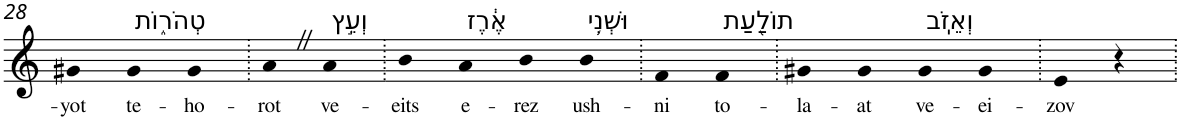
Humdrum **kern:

**kern	**text
*part1	*part1
*staff1	*staff1
*I"Piano	*
*I'Pno	*
!!LO:PB:g=z
*clefG2	*
*k[]	*
=28	=28
!	!LO:LY:b
4g#X	-yot
!LO:TX:a:t=טְהֹר֑וֹת	!
!	!LO:LY:b
4g#	te-
!	!LO:LY:b
4g#	-ho-
=29.	=29.
!	!LO:LY:b
4aZ	-rot
!LO:TX:a:t=וְעֵ֣ץ	!
!	!LO:LY:b
4a	ve-
=30.	=30.
!	!LO:LY:b
4b	-eits
!LO:TX:a:t=אֶ֔רֶז	!
!	!LO:LY:b
4a	e-
!	!LO:LY:b
4b	-rez
!LO:TX:a:t=וּשְׁנִ֥י	!
!	!LO:LY:b
4b	ush-
=31.	=31.
!	!LO:LY:b
4f	-ni
!LO:TX:a:t=תוֹלַ֖עַת	!
!	!LO:LY:b
4f	to-
=32.	=32.
!	!LO:LY:b
4g#X	-la-
!	!LO:LY:b
4g#	-at
!LO:TX:a:t=וְאֵזֹֽב	!
!	!LO:LY:b
4g#	ve-
!	!LO:LY:b
4g#	-ei-
=33.	=33.
!	!LO:LY:b
4e	-zov
4r	.
=.	=.
*-	*-
